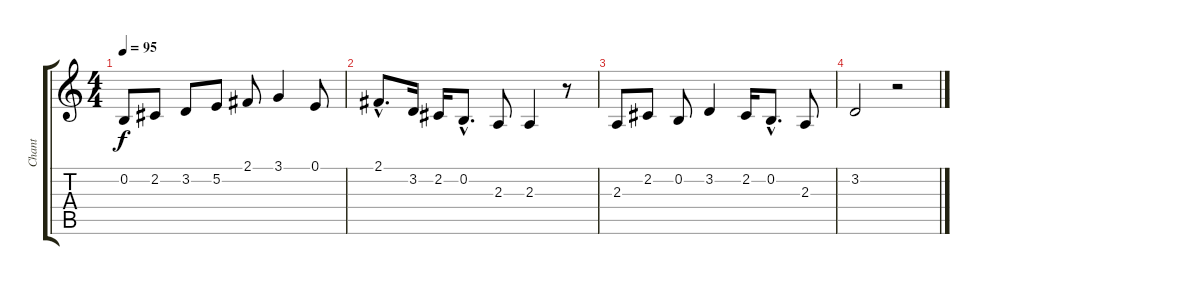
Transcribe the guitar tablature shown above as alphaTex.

\track ("Chant" "Chant") {instrument lead6voice}
\staff {score tabs}
\tuning (E4 B3 G3 D3 A2 E2) {hide}
\ts (4 4)
\tempo 95
\clef g2
\ks c
0.2.8{dy f} 2.2.8 3.2.8 5.2.8 2.1.8 3.1.4 0.1.8 |
2.1{hac}.8{d} 3.2.16 2.2.16 0.2{hac}.8{d} 2.3.8 2.3.4 r.8 |
2.3.8 2.2.8 0.2.8 3.2.4 2.2.16 0.2{hac}.8{d} 2.3.8 |
3.2.2 r.2
